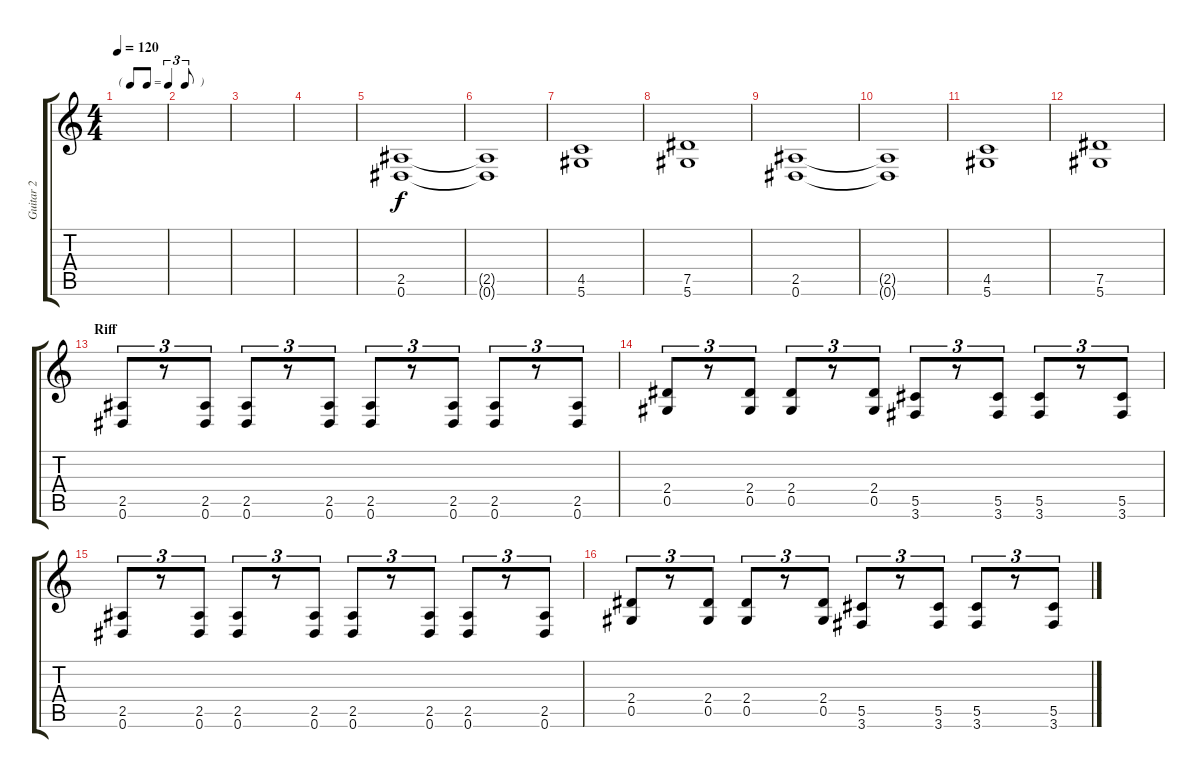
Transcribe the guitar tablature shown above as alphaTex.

\track ("Guitar 2" "Guitar 2") {instrument distortionguitar}
\staff {score tabs}
\tuning (Eb4 Bb3 Gb3 Db3 Ab2 Eb2) {hide}
\ts (4 4)
\tf triplet8th
\tempo 120
\clef g2
\ks c
|
|
|
|
(2.5 0.6).1 |
(2.5{t} 0.6{t}).1 |
(4.5 5.6).1 |
(7.5 5.6).1 |
(2.5 0.6).1 |
(2.5{t} 0.6{t}).1 |
(4.5 5.6).1 |
(7.5 5.6).1 |
\section ("" "Riff")
(2.5 0.6).8{tu (3 2)} r.8{tu (3 2)} (2.5 0.6).8{tu (3 2)} (2.5 0.6).8{tu (3 2)} r.8{tu (3 2)} (2.5 0.6).8{tu (3 2)} (2.5 0.6).8{tu (3 2)} r.8{tu (3 2)} (2.5 0.6).8{tu (3 2)} (2.5 0.6).8{tu (3 2)} r.8{tu (3 2)} (2.5 0.6).8{tu (3 2)} |
(2.4 0.5).8{tu (3 2)} r.8{tu (3 2)} (2.4 0.5).8{tu (3 2)} (2.4 0.5).8{tu (3 2)} r.8{tu (3 2)} (2.4 0.5).8{tu (3 2)} (5.5 3.6).8{tu (3 2)} r.8{tu (3 2)} (5.5 3.6).8{tu (3 2)} (5.5 3.6).8{tu (3 2)} r.8{tu (3 2)} (5.5 3.6).8{tu (3 2)} |
(2.5 0.6).8{tu (3 2)} r.8{tu (3 2)} (2.5 0.6).8{tu (3 2)} (2.5 0.6).8{tu (3 2)} r.8{tu (3 2)} (2.5 0.6).8{tu (3 2)} (2.5 0.6).8{tu (3 2)} r.8{tu (3 2)} (2.5 0.6).8{tu (3 2)} (2.5 0.6).8{tu (3 2)} r.8{tu (3 2)} (2.5 0.6).8{tu (3 2)} |
(2.4 0.5).8{tu (3 2)} r.8{tu (3 2)} (2.4 0.5).8{tu (3 2)} (2.4 0.5).8{tu (3 2)} r.8{tu (3 2)} (2.4 0.5).8{tu (3 2)} (5.5 3.6).8{tu (3 2)} r.8{tu (3 2)} (5.5 3.6).8{tu (3 2)} (5.5 3.6).8{tu (3 2)} r.8{tu (3 2)} (5.5 3.6).8{tu (3 2)}
